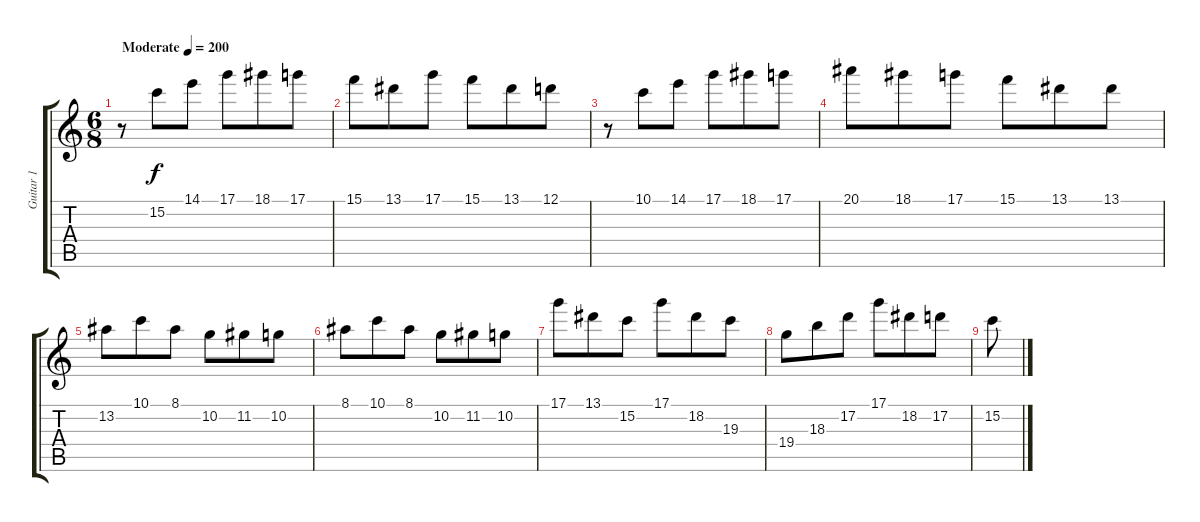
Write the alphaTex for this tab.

\track ("Guitar 1" "Guitar 1") {instrument distortionguitar}
\staff {score tabs}
\tuning (D4 A3 F3 C3 G2 C2) {hide}
\ts (6 8)
\tempo (200 "Moderate")
\clef g2
\ks c
r.8{dy f instrument distortionguitar} 15.2.8 14.1.8 17.1.8 18.1.8 17.1.8 |
15.1.8 13.1.8 17.1.8 15.1.8 13.1.8 12.1.8 |
r.8 10.1.8 14.1.8 17.1.8 18.1.8 17.1.8 |
20.1.8 18.1.8 17.1.8 15.1.8 13.1.8 13.1.8 |
13.2.8 10.1.8 8.1.8 10.2.8 11.2.8 10.2.8 |
8.1.8 10.1.8 8.1.8 10.2.8 11.2.8 10.2.8 |
17.1.8 13.1.8 15.2.8 17.1.8 18.2.8 19.3.8 |
19.4.8 18.3.8 17.2.8 17.1.8 18.2.8 17.2.8 |
15.2.8
